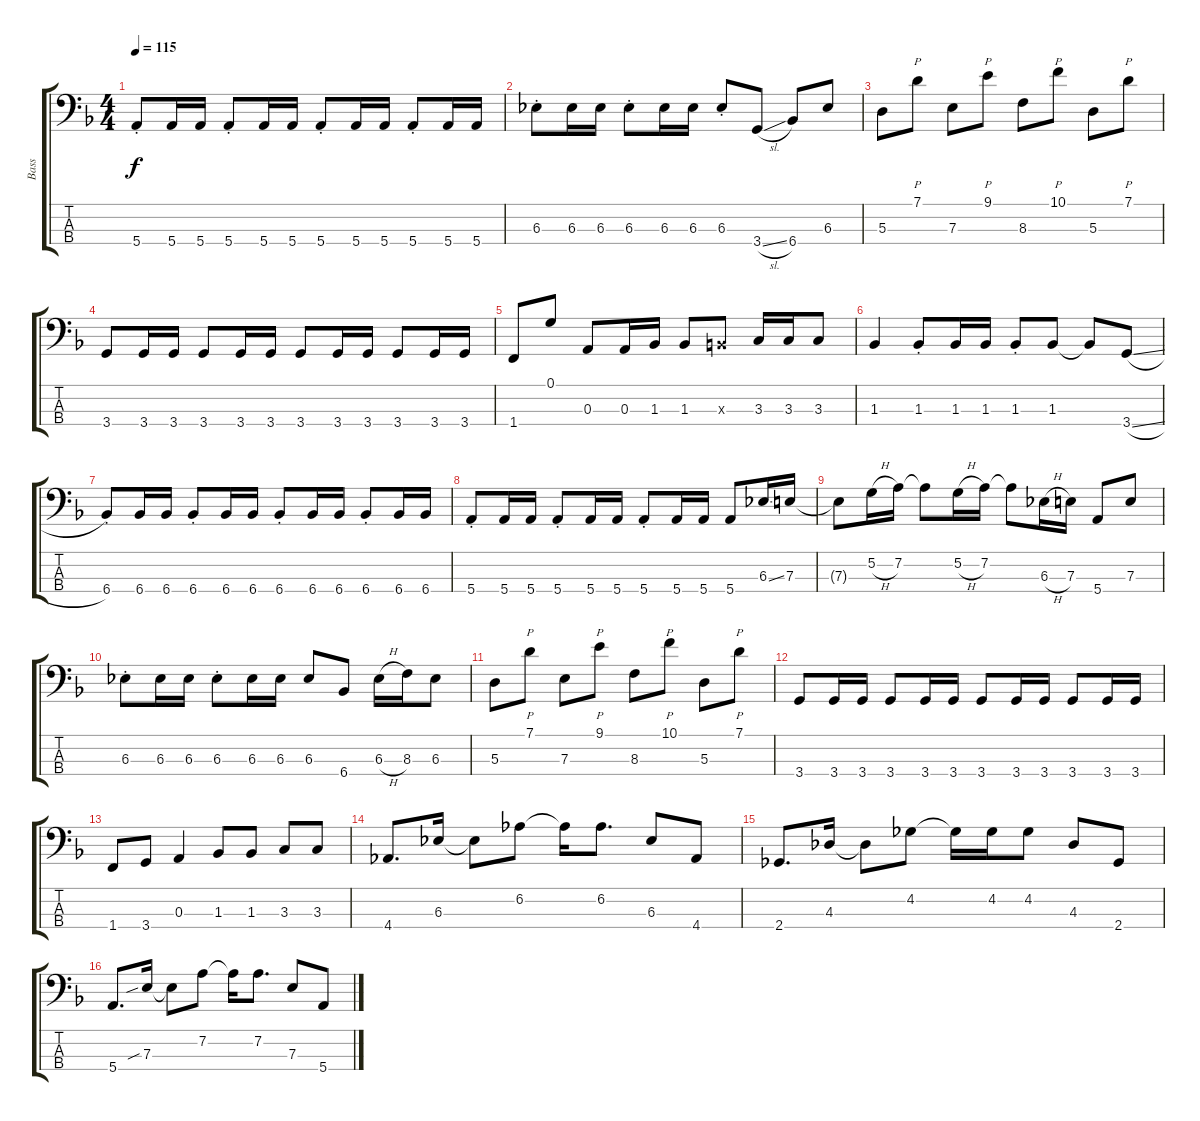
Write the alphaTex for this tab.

\track ("Bass" "Bass") {instrument electricbassfinger}
\staff {score tabs}
\tuning (G2 D2 A1 E1) {hide}
\ts (4 4)
\tempo 115
\clef f4
\ks f
5.4{st}.8{dy f} 5.4.16 5.4.16 5.4{st}.8 5.4.16 5.4.16 5.4{st}.8 5.4.16 5.4.16 5.4{st}.8 5.4.16 5.4.16 |
6.3{st}.8 6.3.16 6.3.16 6.3{st}.8 6.3.16 6.3.16 6.3{st}.8 3.4{sl}.8 6.4.8 6.3.8 |
5.3.8 7.1.8{p} 7.3.8 9.1.8{p} 8.3.8 10.1.8{p} 5.3.8 7.1.8{p} |
3.4.8 3.4.16 3.4.16 3.4.8 3.4.16 3.4.16 3.4.8 3.4.16 3.4.16 3.4.8 3.4.16 3.4.16 |
1.4.8 0.1.8 0.3.8 0.3.16 1.3.16 1.3.8 2.3{x}.8 3.3.16 3.3.16 3.3.8 |
1.3.4 1.3{st}.8 1.3.16 1.3.16 1.3{st}.8 1.3.8 1.3{t}.8 3.4{sl}.8 |
6.4{st}.8 6.4.16 6.4.16 6.4{st}.8 6.4.16 6.4.16 6.4{st}.8 6.4.16 6.4.16 6.4{st}.8 6.4.16 6.4.16 |
5.4{st}.8 5.4.16 5.4.16 5.4{st}.8 5.4.16 5.4.16 5.4{st}.8 5.4.16 5.4.16 5.4.8 6.3{ss}.16 7.3.16 |
7.3{t}.8 5.2{h}.16 7.2.16 7.2{t}.8 5.2{h}.16 7.2.16 7.2{t}.8 6.3{h}.16 7.3.16 5.4.8 7.3.8 |
6.3{st}.8 6.3.16 6.3.16 6.3{st}.8 6.3.16 6.3.16 6.3.8 6.4.8 6.3{h}.16 8.3.16 6.3.8 |
5.3.8 7.1.8{p} 7.3.8 9.1.8{p} 8.3.8 10.1.8{p} 5.3.8 7.1.8{p} |
3.4.8 3.4.16 3.4.16 3.4.8 3.4.16 3.4.16 3.4.8 3.4.16 3.4.16 3.4.8 3.4.16 3.4.16 |
1.4.8 3.4.8 0.3.4 1.3.8 1.3.8 3.3.8 3.3.8 |
4.4.8{d} 6.3.16 6.3{t}.8 6.2.8 6.2{t}.16 6.2.8{d} 6.3.8 4.4.8 |
2.4.8{d} 4.3.16 4.3{t}.8 4.2.8 4.2{t}.16 4.2.16 4.2.8 4.3.8 2.4.8 |
5.4.8{d} 7.3{sib}.16 7.3{t}.8 7.2.8 7.2{t}.16 7.2.8{d} 7.3.8 5.4.8
